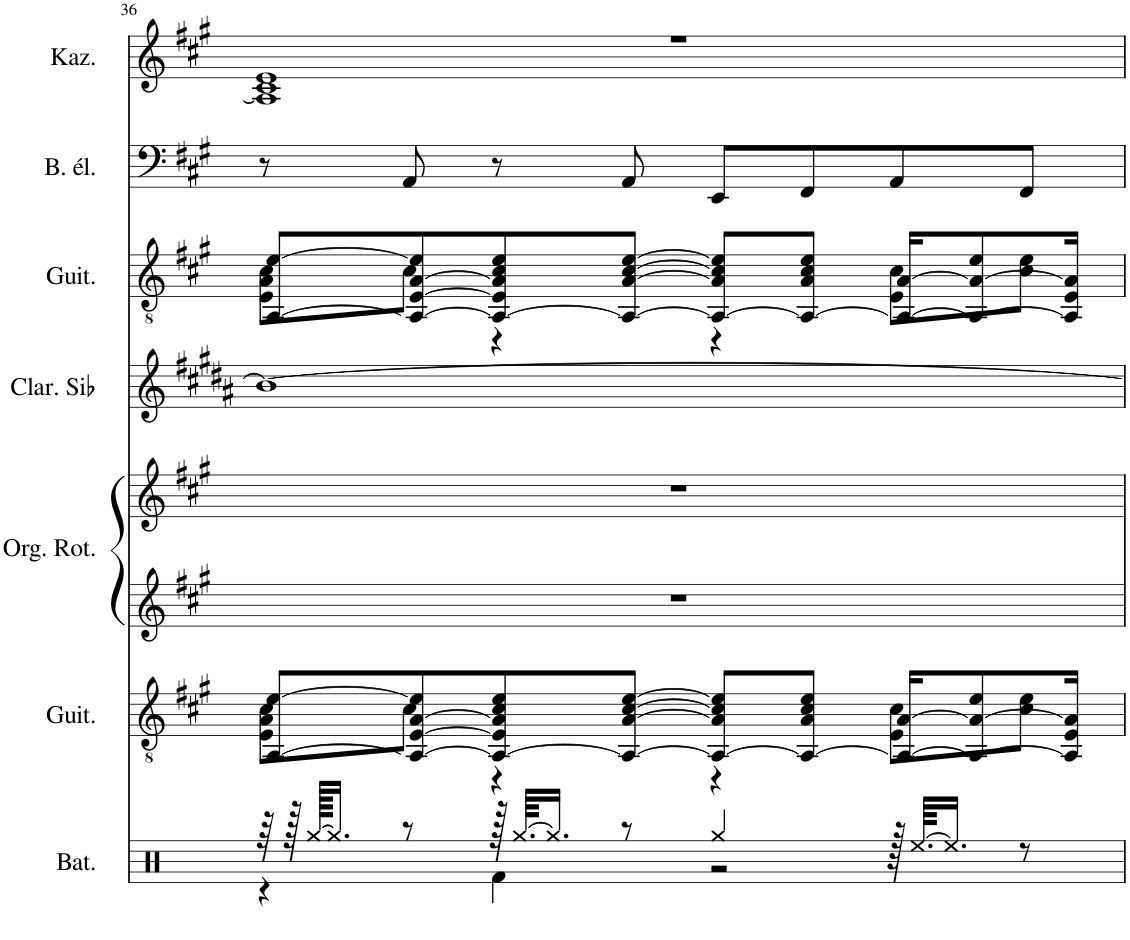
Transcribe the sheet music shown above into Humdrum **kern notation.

**kern	**kern	**kern	**kern	**kern	**kern	**kern	**kern
*part7	*part6	*part5	*part5	*part4	*part3	*part2	*part1
*staff8	*staff7	*staff6	*staff5	*staff4	*staff3	*staff2	*staff1
*I"Batterie, Drums	*I"Guitare acoustique, Acoustic Guitar (steel)	*I"Orgue rotatif, Rock Organ	*	*I"Clarinette en Sib	*I"Guitare classique, Acoustic Guitar (nylon)	*I"Basse électrique, Electric Bass (finger)	*I"Kazoo, Lead 6 (voice)
*I'Bat.	*I'Guit.	*I'Org. Rot.	*	*I'Clar. Sib	*I'Guit.	*I'B. él.	*I'Kaz.
!!LO:PB:g=z
*clefX	*clefGv2	*clefG2	*clefG2	*clefG2	*clefGv2	*clefF4	*clefG2
*	*	*	*	*Trd1c2	*	*Trd7c12	*
*k[]	*k[f#c#g#]	*k[f#c#g#]	*k[f#c#g#]	*k[f#c#g#d#a#]	*k[f#c#g#]	*k[f#c#g#]	*k[f#c#g#]
*M4/4	*M4/4	*M4/4	*M4/4	*M4/4	*M4/4	*M4/4	*M4/4
=36	=36	=36	=36	=36	=36	=36	=36
*^	*^	*	*	*	*^	*	*^
64r	4r	[8AA/ [8e/L	8E\ 8A\ 8c#\L	1r	1r	1b_	[8AA/ [8e/L	8E\ 8A\ 8c#\L	8r	1r	1A] 1c# 1e
128r	.	.	.	.	.	.	.	.	.	.	.
[128Rgg/KKKLL	.	.	.	.	.	.	.	.	.	.	.
16.Rgg/JJ]	.	.	.	.	.	.	.	.	.	.	.
8r	.	8AA/_ [8E/ [8A/ 8e/]	8c#\J	.	.	.	8AA/_ [8E/ [8A/ 8e/]	8c#\J	8AA/	.	.
128r	4Rf\	8AA/_ 8E/] 8A/] 8c#/ 8e/	4r	.	.	.	8AA/_ 8E/] 8A/] 8c#/ 8e/	4r	8r	.	.
[64.Rgg/KKLL	.	.	.	.	.	.	.	.	.	.	.
16.Rgg/JJ]	.	.	.	.	.	.	.	.	.	.	.
8r	.	8AA/_ [8A/ [8c#/ [8e/J	.	.	.	.	8AA/_ [8A/ [8c#/ [8e/J	.	8AA/	.	.
4Rgg/	2r	8AA/_ 8A/] 8c#/] 8e/]L	4r	.	.	.	8AA/_ 8A/] 8c#/] 8e/]L	4r	8EE/L	.	.
.	.	8AA/_ 8A/ 8c#/ 8e/J	.	.	.	.	8AA/_ 8A/ 8c#/ 8e/J	.	8FF#/	.	.
128r	.	16AA/_ [16A/KL	8E\ 8c#\L	.	.	.	16AA/_ [16A/KL	8E\ 8c#\L	8AA/	.	.
[64.Ree/KKLL	.	.	.	.	.	.	.	.	.	.	.
16.Ree/JJ]	.	.	.	.	.	.	.	.	.	.	.
.	.	8AA/_ 8A/_ 8e/	.	.	.	.	8AA/_ 8A/_ 8e/	.	.	.	.
8r	.	.	8c#\ 8e\J	.	.	.	.	8c#\ 8e\J	8FF#/J	.	.
.	.	16AA/] 16E/ 16A/]Jk	.	.	.	.	16AA/] 16E/ 16A/]Jk	.	.	.	.
*v	*v	*	*	*	*	*	*v	*v	*	*v	*v
*	*v	*v	*	*	*	*	*	*
=	=	=	=	=	=	=	=
*-	*-	*-	*-	*-	*-	*-	*-
